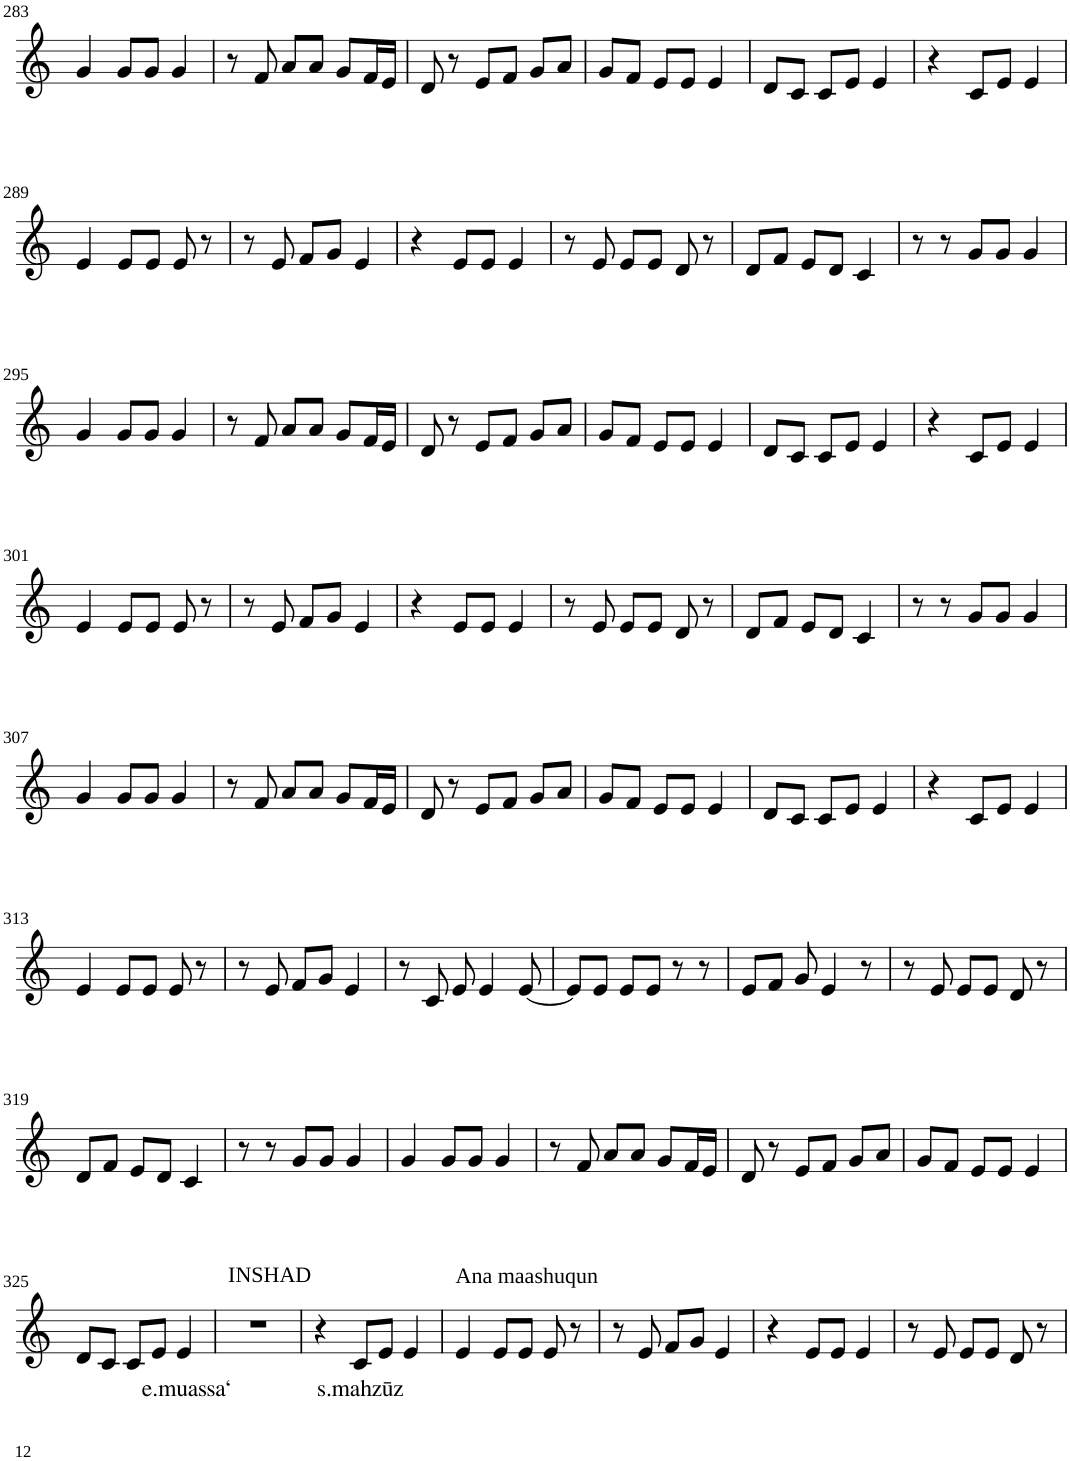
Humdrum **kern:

**kern	**text
*part1	*part1
*staff1	*staff1
*I"Violin	*
!!LO:PB:g=z
*clefG2	*
*k[]	*
*M3/4	*
=283	=283
4g/	.
8g/L	.
8g/J	.
4g/	.
=284	=284
8r	.
8f/	.
8a/L	.
8a/J	.
8g/L	.
16f/L	.
16e/JJ	.
=285	=285
8d/	.
8r	.
8e/L	.
8f/J	.
8g/L	.
8a/J	.
=286	=286
8g/L	.
8f/J	.
8e/L	.
8e/J	.
4e/	.
=287	=287
8d/L	.
8c/J	.
8c/L	.
8e/J	.
4e/	.
=288	=288
4r	.
8c/L	.
8e/J	.
4e/	.
!!LO:LB:g=z
=289	=289
4e/	.
8e/L	.
8e/J	.
8e/	.
8r	.
=290	=290
8r	.
8e/	.
8f/L	.
8g/J	.
4e/	.
=291	=291
4r	.
8e/L	.
8e/J	.
4e/	.
=292	=292
8r	.
8e/	.
8e/L	.
8e/J	.
8d/	.
8r	.
=293	=293
8d/L	.
8f/J	.
8e/L	.
8d/J	.
4c/	.
=294	=294
8r	.
8r	.
8g/L	.
8g/J	.
4g/	.
!!LO:LB:g=z
=295	=295
4g/	.
8g/L	.
8g/J	.
4g/	.
=296	=296
8r	.
8f/	.
8a/L	.
8a/J	.
8g/L	.
16f/L	.
16e/JJ	.
=297	=297
8d/	.
8r	.
8e/L	.
8f/J	.
8g/L	.
8a/J	.
=298	=298
8g/L	.
8f/J	.
8e/L	.
8e/J	.
4e/	.
=299	=299
8d/L	.
8c/J	.
8c/L	.
8e/J	.
4e/	.
=300	=300
4r	.
8c/L	.
8e/J	.
4e/	.
!!LO:LB:g=z
=301	=301
4e/	.
8e/L	.
8e/J	.
8e/	.
8r	.
=302	=302
8r	.
8e/	.
8f/L	.
8g/J	.
4e/	.
=303	=303
4r	.
8e/L	.
8e/J	.
4e/	.
=304	=304
8r	.
8e/	.
8e/L	.
8e/J	.
8d/	.
8r	.
=305	=305
8d/L	.
8f/J	.
8e/L	.
8d/J	.
4c/	.
=306	=306
8r	.
8r	.
8g/L	.
8g/J	.
4g/	.
!!LO:LB:g=z
=307	=307
4g/	.
8g/L	.
8g/J	.
4g/	.
=308	=308
8r	.
8f/	.
8a/L	.
8a/J	.
8g/L	.
16f/L	.
16e/JJ	.
=309	=309
8d/	.
8r	.
8e/L	.
8f/J	.
8g/L	.
8a/J	.
=310	=310
8g/L	.
8f/J	.
8e/L	.
8e/J	.
4e/	.
=311	=311
8d/L	.
8c/J	.
8c/L	.
8e/J	.
4e/	.
=312	=312
4r	.
8c/L	.
8e/J	.
4e/	.
!!LO:LB:g=z
=313	=313
4e/	.
8e/L	.
8e/J	.
8e/	.
8r	.
=314	=314
8r	.
8e/	.
8f/L	.
8g/J	.
4e/	.
=315	=315
8r	.
8c/	.
8e/	.
4e/	.
[8e/	.
=316	=316
8e/L]	.
8e/J	.
8e/L	.
8e/J	.
8r	.
8r	.
=317	=317
8e/L	.
8f/J	.
8g/	.
4e/	.
8r	.
=318	=318
8r	.
8e/	.
8e/L	.
8e/J	.
8d/	.
8r	.
!!LO:LB:g=z
=319	=319
8d/L	.
8f/J	.
8e/L	.
8d/J	.
4c/	.
=320	=320
8r	.
8r	.
8g/L	.
8g/J	.
4g/	.
=321	=321
4g/	.
8g/L	.
8g/J	.
4g/	.
=322	=322
8r	.
8f/	.
8a/L	.
8a/J	.
8g/L	.
16f/L	.
16e/JJ	.
=323	=323
8d/	.
8r	.
8e/L	.
8f/J	.
8g/L	.
8a/J	.
=324	=324
8g/L	.
8f/J	.
8e/L	.
8e/J	.
4e/	.
!!LO:LB:g=z
=325	=325
8d/L	.
8c/J	.
8c/L	.
8e/J	.
!	!LO:LY:b
4e/	e.muassa‘
=326	=326
!LO:TX:a:t=INSHAD	!
2.r	.
=327	=327
4r	.
!	!LO:LY:b
8c/L	s.mahzūz
8e/J	.
4e/	.
=328	=328
!LO:TX:a:t=Ana maashuqun	!
4e/	.
8e/L	.
8e/J	.
8e/	.
8r	.
=329	=329
8r	.
8e/	.
8f/L	.
8g/J	.
4e/	.
=330	=330
4r	.
8e/L	.
8e/J	.
4e/	.
=331	=331
8r	.
8e/	.
8e/L	.
8e/J	.
8d/	.
8r	.
=	=
*-	*-
